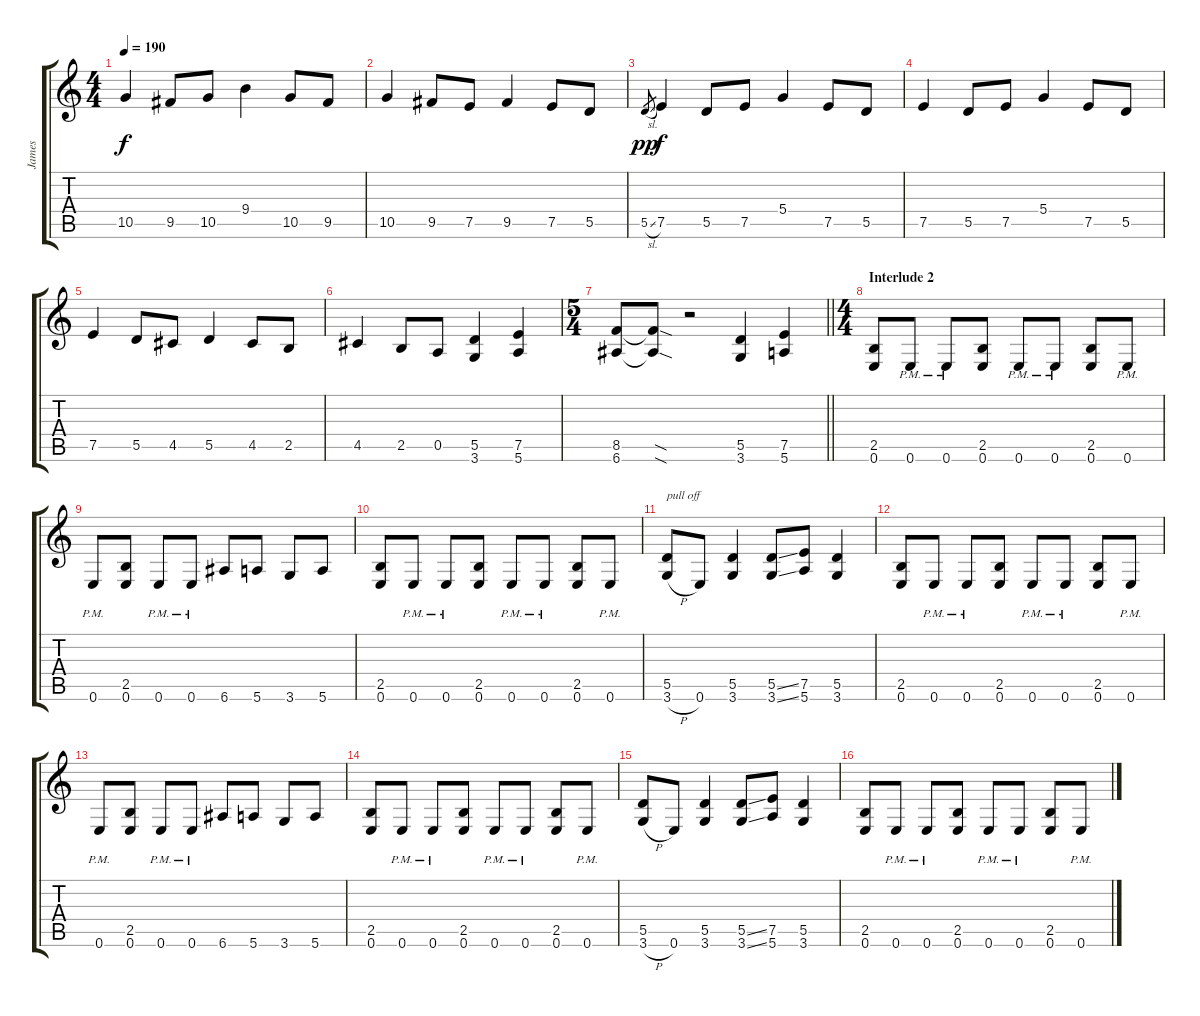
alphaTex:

\track ("James" "James") {instrument distortionguitar}
\staff {score tabs}
\tuning (E4 B3 G3 D3 A2 E2) {hide}
\ts (4 4)
\tempo 190
\clef g2
\ks c
10.5.4{dy f} 9.5.8 10.5.8 9.4.4 10.5.8 9.5.8 |
10.5.4 9.5.8 7.5.8 9.5.4 7.5.8 5.5.8 |
5.5{sl}.8{gr dy pp} 7.5.4{dy f} 5.5.8 7.5.8 5.4.4 7.5.8 5.5.8 |
7.5.4 5.5.8 7.5.8 5.4.4 7.5.8 5.5.8 |
7.5.4 5.5.8 4.5.8 5.5.4 4.5.8 2.5.8 |
4.5.4 2.5.8 0.5.8 (5.5 3.6).4 (7.5 5.6).4 |
\ts (5 4)
\barLineRight lightlight
(8.5 6.6).8 (8.5{sod t} 6.6{sod t}).8 r.2 (5.5 3.6).4 (7.5 5.6).4 |
\ts (4 4)
\section ("" "Interlude 2")
(2.5 0.6).8 0.6{pm}.8 0.6{pm}.8 (2.5 0.6).8 0.6{pm}.8 0.6{pm}.8 (2.5 0.6).8 0.6{pm}.8 |
0.6{pm}.8 (2.5 0.6).8 0.6{pm}.8 0.6{pm}.8 6.6.8 5.6.8 3.6.8 5.6.8 |
(2.5 0.6).8 0.6{pm}.8 0.6{pm}.8 (2.5 0.6).8 0.6{pm}.8 0.6{pm}.8 (2.5 0.6).8 0.6{pm}.8 |
(5.5 3.6{h}).8{txt "pull off"} 0.6.8 (5.5 3.6).4 (5.5{ss} 3.6{ss}).8 (7.5 5.6).8 (5.5 3.6).4 |
(2.5 0.6).8 0.6{pm}.8 0.6{pm}.8 (2.5 0.6).8 0.6{pm}.8 0.6{pm}.8 (2.5 0.6).8 0.6{pm}.8 |
0.6{pm}.8 (2.5 0.6).8 0.6{pm}.8 0.6{pm}.8 6.6.8 5.6.8 3.6.8 5.6.8 |
(2.5 0.6).8 0.6{pm}.8 0.6{pm}.8 (2.5 0.6).8 0.6{pm}.8 0.6{pm}.8 (2.5 0.6).8 0.6{pm}.8 |
(5.5 3.6{h}).8 0.6.8 (5.5 3.6).4 (5.5{ss} 3.6{ss}).8 (7.5 5.6).8 (5.5 3.6).4 |
(2.5 0.6).8 0.6{pm}.8 0.6{pm}.8 (2.5 0.6).8 0.6{pm}.8 0.6{pm}.8 (2.5 0.6).8 0.6{pm}.8
